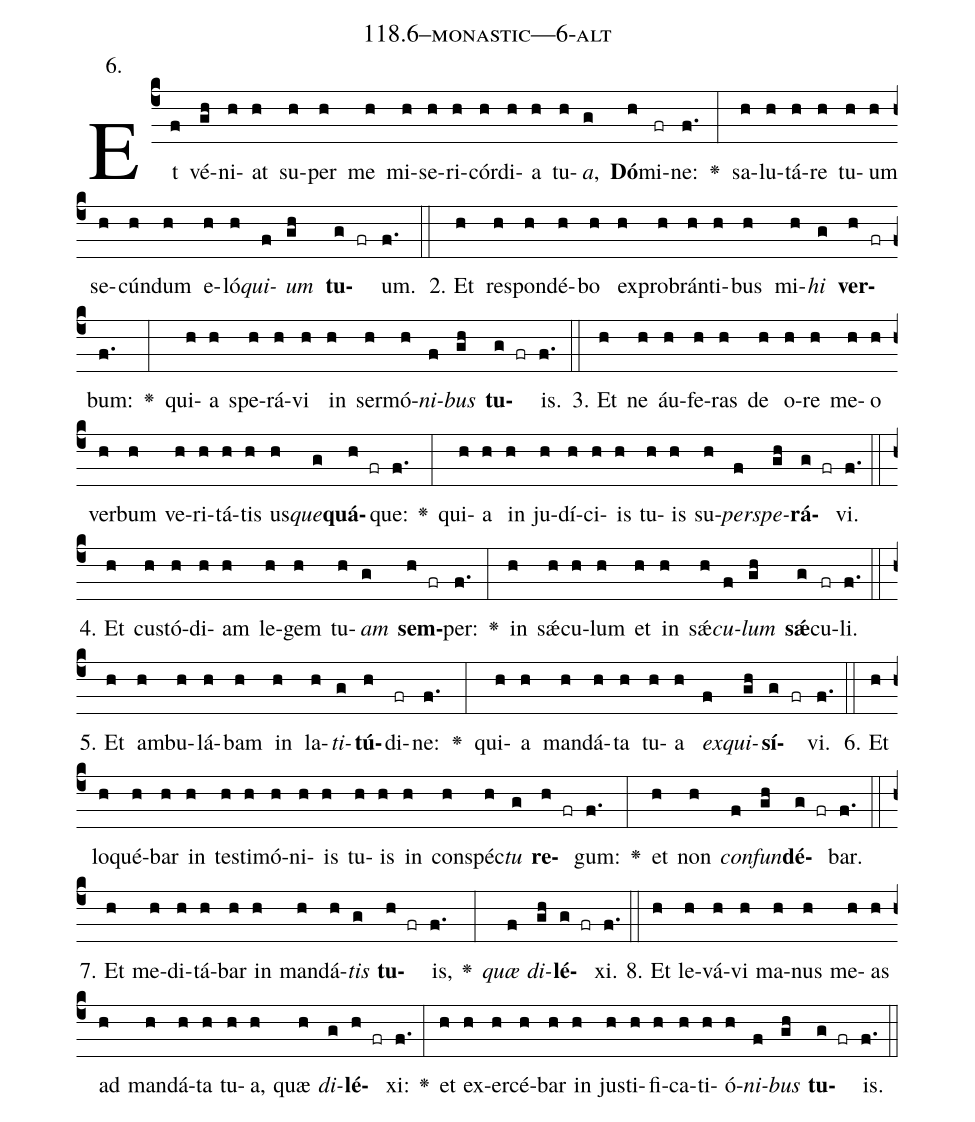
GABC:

name: 118.6--monastic---6-alt;
annotation: 6.;
%%
(c4)Et(f) vé(gh)ni(h)at(h) su(h)per(h) me(h) mi(h)se(h)ri(h)cór(h)di(h)a(h) tu(h)<i>a</i>,(g) <b>Dó</b>(h)mi(fr)ne:(f.) <v>\greheightstar</v>(:) sa(h)lu(h)tá(h)re(h) tu(h)um(h) se(h)cún(h)dum(h) e(h)ló(h)<i>qui</i>(f)<i>um</i>(gh) <b>tu</b>(g fr)um.(f.) (::)
2. Et(h) re(h)spon(h)dé(h)bo(h) ex(h)pro(h)brán(h)ti(h)bus(h) mi(h)<i>hi</i>(g) <b>ver</b>(h fr)bum:(f.) <v>\greheightstar</v>(:) qui(h)a(h) spe(h)rá(h)vi(h) in(h) ser(h)mó(h)<i>ni</i>(f)<i>bus</i>(gh) <b>tu</b>(g fr)is.(f.) (::)
3. Et(h) ne(h) áu(h)fe(h)ras(h) de(h) o(h)re(h) me(h)o(h) ver(h)bum(h) ve(h)ri(h)tá(h)tis(h) us(h)<i>que</i>(g)<b>quá</b>(h fr)que:(f.) <v>\greheightstar</v>(:) qui(h)a(h) in(h) ju(h)dí(h)ci(h)is(h) tu(h)is(h) su(h)<i>per</i>(f)<i>spe</i>(gh)<b>rá</b>(g fr)vi.(f.) (::)
4. Et(h) cus(h)tó(h)di(h)am(h) le(h)gem(h) tu(h)<i>am</i>(g) <b>sem</b>(h fr)per:(f.) <v>\greheightstar</v>(:) in(h) sǽ(h)cu(h)lum(h) et(h) in(h) sǽ(h)<i>cu</i>(f)<i>lum</i>(gh) <b>sǽ</b>(g)cu(fr)li.(f.) (::)
5. Et(h) am(h)bu(h)lá(h)bam(h) in(h) la(h)<i>ti</i>(g)<b>tú</b>(h)di(fr)ne:(f.) <v>\greheightstar</v>(:) qui(h)a(h) man(h)dá(h)ta(h) tu(h)a(h) <i>ex</i>(f)<i>qui</i>(gh)<b>sí</b>(g fr)vi.(f.) (::)
6. Et(h) lo(h)qué(h)bar(h) in(h) tes(h)ti(h)mó(h)ni(h)is(h) tu(h)is(h) in(h) con(h)spéc(h)<i>tu</i>(g) <b>re</b>(h fr)gum:(f.) <v>\greheightstar</v>(:) et(h) non(h) <i>con</i>(f)<i>fun</i>(gh)<b>dé</b>(g fr)bar.(f.) (::)
7. Et(h) me(h)di(h)tá(h)bar(h) in(h) man(h)dá(h)<i>tis</i>(g) <b>tu</b>(h fr)is,(f.) <v>\greheightstar</v>(:) <i>quæ</i>(f) <i>di</i>(gh)<b>lé</b>(g fr)xi.(f.) (::)
8. Et(h) le(h)vá(h)vi(h) ma(h)nus(h) me(h)as(h) ad(h) man(h)dá(h)ta(h) tu(h)a,(h) quæ(h) <i>di</i>(g)<b>lé</b>(h fr)xi:(f.) <v>\greheightstar</v>(:) et(h) ex(h)er(h)cé(h)bar(h) in(h) jus(h)ti(h)fi(h)ca(h)ti(h)ó(h)<i>ni</i>(f)<i>bus</i>(gh) <b>tu</b>(g fr)is.(f.) (::)
